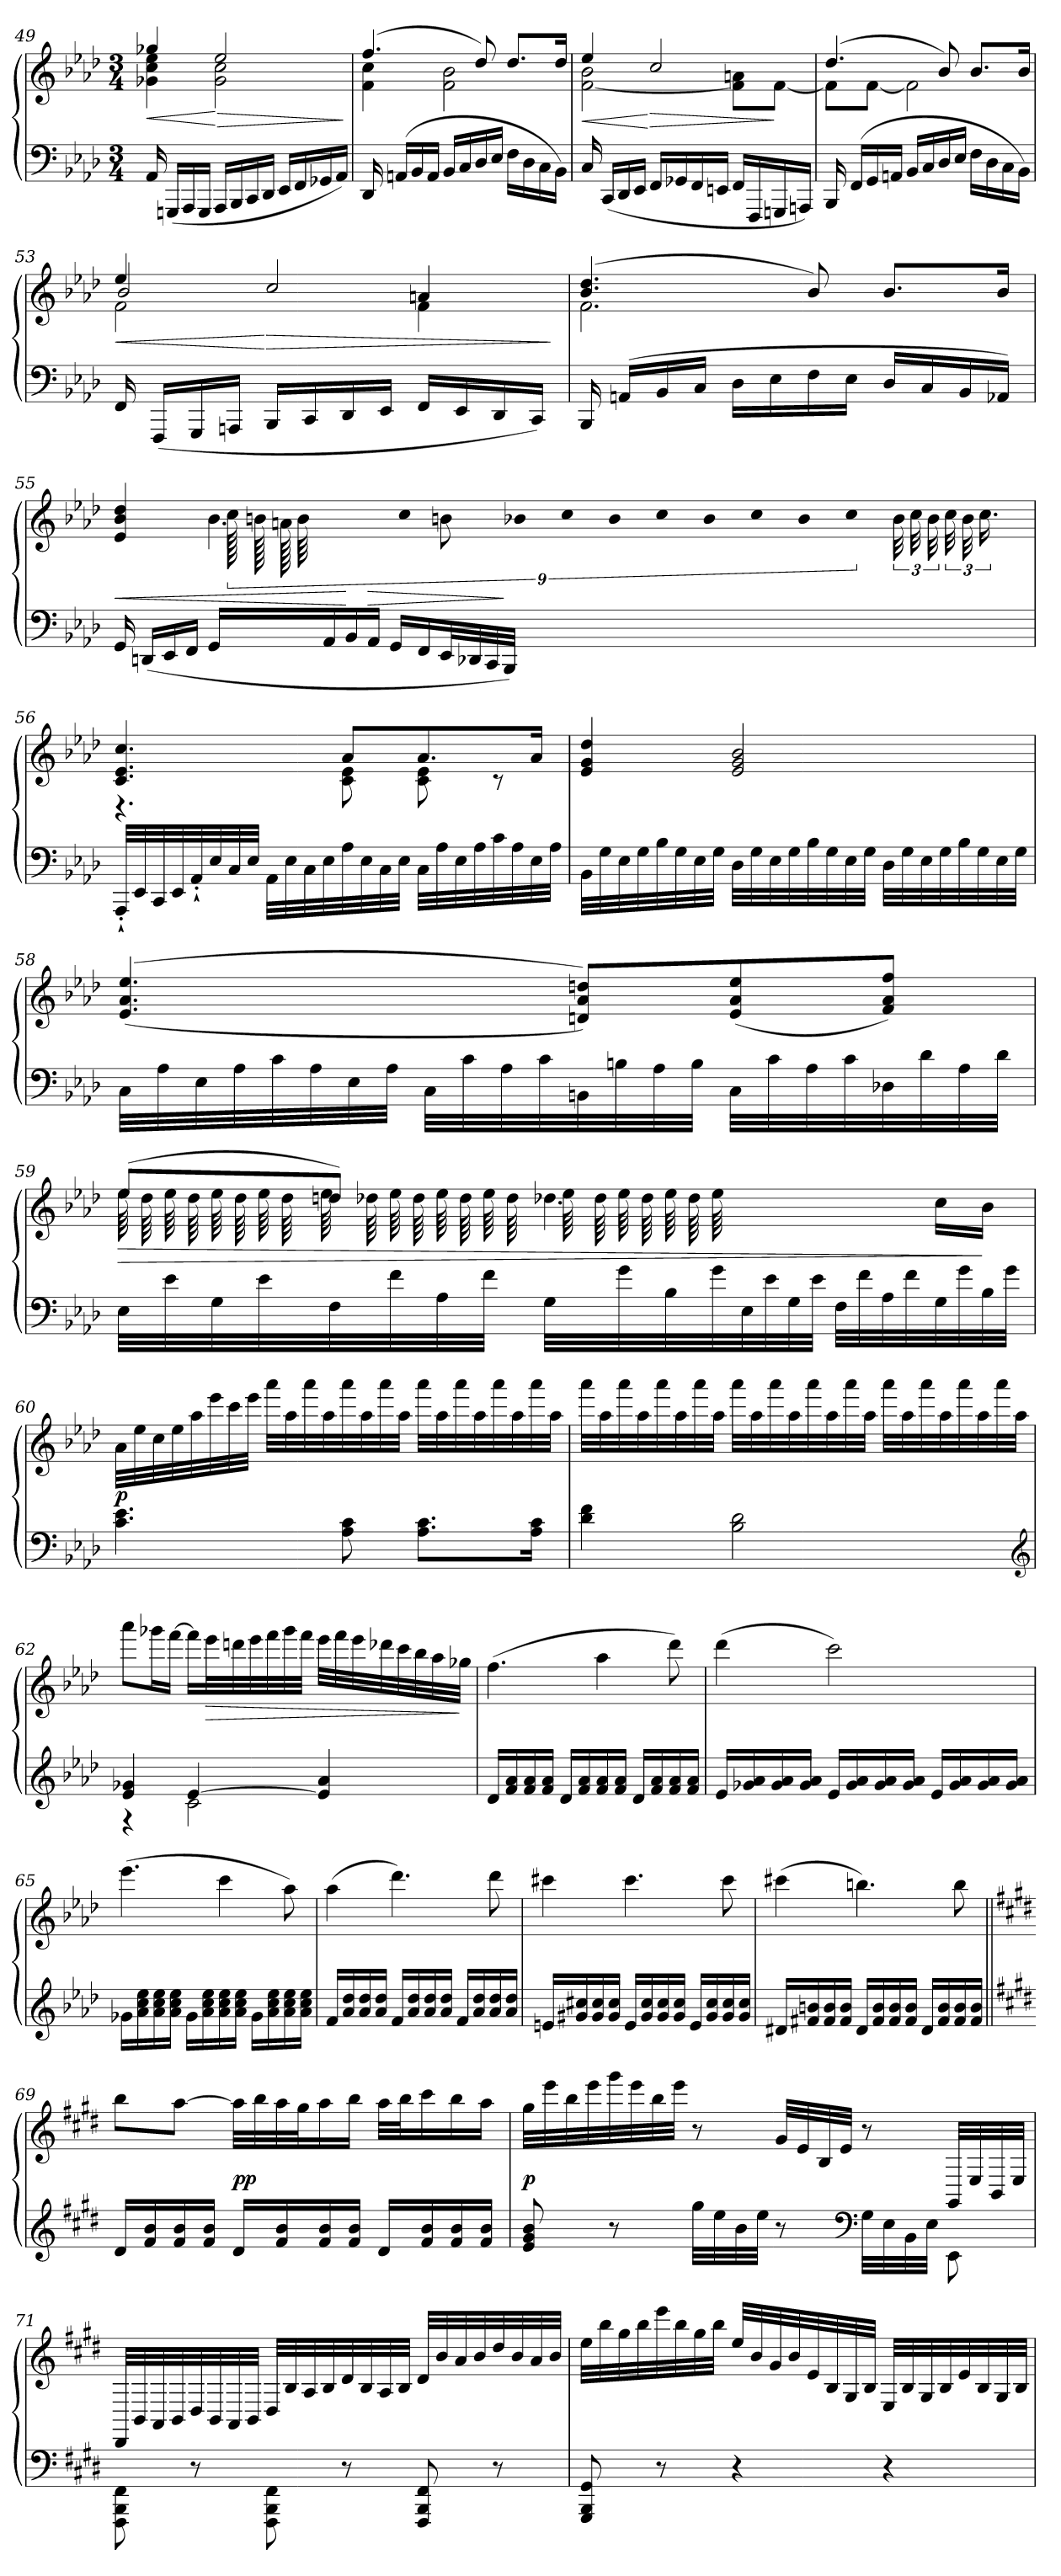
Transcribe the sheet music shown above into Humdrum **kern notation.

**kern	**kern	**dynam
*part1	*part1	*part1
*staff2	*staff1	*staff1/2
*clefF4	*clefG2	*
*k[b-e-a-d-]	*k[b-e-a-d-]	*
*M3/4	*M3/4	*
=49	=49	=49
!	!	!LO:HP:b
*	*^	*
16AA-/	4gg-X/	4g-X\ 4cc\ 4ee-\	<
(16GGGnLL	.	.	.
16AAA-	.	.	.
16GGGJJ	.	.	.
!	!	!	!LO:HP:b
16AAA-LL	2ee-/	2g-\ 2cc\	> [
16BBB-	.	.	.
16CC	.	.	.
16DD-JJ	.	.	.
16EE-LL	.	.	.
16FF	.	.	.
16GG-X	.	.	.
16AA-JJ)	.	.	.
*	*v	*v	*
.	.	]
!!LO:LB:g=z
=50	=50	=50
*	*^	*
16DD-/	(4.ff/	4f\ 4cc\	.
(16AAnLL	.	.	.
16BB-	.	.	.
16AAJJ	.	.	.
16BB-LL	.	2f\ 2b-\	.
16C	.	.	.
16D-	8dd-/)	.	.
16E-JJ	.	.	.
16FLL	8.dd-L	.	.
16D-	.	.	.
16C	.	.	.
16BB-JJ)	16dd-Jk	.	.
=51	=51	=51	=51
!	!	!	!LO:HP:b
16C/	4ee-/	[2f\ 2b-\	<
(16CCLL	.	.	.
16DD-	.	.	.
16EE-JJ	.	.	.
!	!	!	!LO:HP:n=1:b
16FFLL	2cc/	.	[ >
16GG-X	.	.	.
16FF	.	.	.
16EEnJJ	.	.	.
16FFLL	.	8f] 8anL	.
16FFF	.	.	.
16GGGn	.	[8fJ	]
16AAAnJJ)	.	.	.
=52	=52	=52	=52
16BBB-/	(4.dd-/	8fL]	.
(16FFLL	.	.	.
16GG	.	[8fJ	.
16AAnJJ	.	.	.
16BB-LL	.	2f\]	.
16C	.	.	.
16D-	8b-/)	.	.
16E-JJ	.	.	.
16FLL	8.b-L	.	.
16D-	.	.	.
16C	.	.	.
16BB-JJ)	16b-Jk	.	.
*	*v	*v	*
!!LO:LB:g=z
=53	=53	=53
!	!	!LO:HP:b
*	*^	*
*	*	*^	*
16FF/	4ee-/	2f\	2b-/	<
(16FFFLL	.	.	.	.
16GGG	.	.	.	.
16AAAnJJ	.	.	.	.
!	!	!	!	!LO:HP:n=1:b
16BBB-LL	2cc/	.	.	[ >
16CC	.	.	.	.
16DD-	.	.	.	.
16EE-JJ	.	.	.	.
16FFLL	.	4f\	4an/	.
16EE-	.	.	.	.
16DD-	.	.	.	.
16CCJJ)	.	.	.	.
*	*v	*v	*v	*
.	.	]
=54	=54	=54
*	*^	*
16BBB-/	(4.b-/ 4.dd-/	2.f\	.
(16AAnLL	.	.	.
16BB-	.	.	.
16CJJ	.	.	.
16D-LL	.	.	.
16E-	.	.	.
16F	8b-/)	.	.
16E-JJ	.	.	.
16D-LL	8.b-L	.	.
16C	.	.	.
16BB-	.	.	.
16AA-XJJ)	16b-Jk	.	.
=55	=55	=55	=55
!	!	!	!LO:HP:a=2
16GG/	4e-/ 4b-/ 4dd-/	6.ryy	<
(16DDnLL	.	.	.
16EE-	.	.	.
16FFJJ	.	.	.
16GGLL	4.b-\	144cc	.
.	.	144bn	.
.	.	144an	.
.	.	72b	.
.	.	144ryy	.
.	.	48ryy	.
16AA-	.	48cc	.
.	.	48b-X	.
.	.	48cc	.
16BB-	.	48b-	[
.	.	48cc	.
.	.	48b-	.
!	!	!	!LO:HP:a=2
16AA-JJ	.	48cc	>
.	.	48b-	.
.	.	48cc	.
16GGLL	.	48b-	.
.	.	48cc	.
.	.	48b-	.
16FF	.	48cc	.
.	.	48b-	.
.	.	24.cc	.
32EE-L	8bn\	.	.
32DD-X	.	.	.
.	.	48ryy	.
32CC	.	16ryy	.
32BBB-JJJ)	.	.	]
!!LO:PB:g=z	!!
=56	=56	=56	=56
32AAA-'`LLL	4.c/ 4.e-/ 4.cc/	4.r	.
32EE-	.	.	.
32CC	.	.	.
32EE-	.	.	.
32AA-'`	.	.	.
32E-	.	.	.
32C	.	.	.
32E-JJJ	.	.	.
32AA-LLL	.	.	.
32E-	.	.	.
32C	.	.	.
32E-	.	.	.
32A-	8a-L	8c\ 8e-\	.
32E-	.	.	.
32C	.	.	.
32E-JJJ	.	.	.
32CLLL	8.a-	8c\ 8e-\	.
32A-	.	.	.
32E-	.	.	.
32A-	.	.	.
32c	.	8r	.
32A-	.	.	.
32E-	16a-Jk	.	.
32A-JJJ	.	.	.
*	*v	*v	*
!!LO:LB:g=z
=57	=57	=57
32BB-LLL	4e-/ 4g/ 4dd-/	.
32G	.	.
32E-	.	.
32G	.	.
32B-	.	.
32G	.	.
32E-	.	.
32GJJJ	.	.
32D-LLL	2e-/ 2g/ 2b-/	.
32G	.	.
32E-	.	.
32G	.	.
32B-	.	.
32G	.	.
32E-	.	.
32GJJJ	.	.
32D-LLL	.	.
32G	.	.
32E-	.	.
32G	.	.
32B-	.	.
32G	.	.
32E-	.	.
32GJJJ	.	.
!!LO:LB:g=z
=58	=58	=58
32CLLL	(>(4.e-/ 4.a-/ 4.ee-/	cresc.
32A-	.	.
32E-	.	.
32A-	.	.
32c	.	.
32A-	.	.
32E-	.	.
32A-JJJ	.	.
32CLLL	.	.
32c	.	.
32A-	.	.
32c	.	.
32BBn	8dn 8a- 8ddnL))	.
32Bn	.	.
32A-	.	.
32BJJJ	.	.
32CLLL	(8e- 8a- 8ee-	.
32c	.	.
32A-	.	.
32c	.	.
32D-X	8f 8a- 8ffJ)	.
32d-	.	.
32A-	.	.
32d-JJJ	.	.
!!LO:LB:g=z
=59	=59	=59
!	!	!LO:HP:b
*	*^	*
32E-LLL	(>8ee-L	64ee-	>
.	.	64dd-	.
32e-	.	64ee-	.
.	.	64dd-	.
32G	.	64ee-	.
.	.	64dd-	.
32e-	.	64ee-	.
.	.	64dd-	.
32F	8ddnJ)	64ee-	.
.	.	64dd-	.
32f	.	64ee-	.
.	.	64dd-	.
32A-	.	64ee-	.
.	.	64dd-	.
32fJJJ	.	64ee-	.
.	.	64dd-	.
32GLLL	4.dd-X\	64ee-	.
.	.	64dd-	.
32g	.	64ee-	.
.	.	64dd-	.
32B-	.	64ee-	.
.	.	64dd-	.
32g	.	64ee-	.
.	.	4ryy	.
32E-	.	.	.
32e-	.	.	.
32G	.	.	.
32e-JJJ	.	.	.
32FLLL	.	.	.
32f	.	.	.
32A-	.	.	.
32f	.	.	.
.	.	8ryy	.
32G	16ccLL	.	.
32g	.	.	.
32B-	16b-JJ	.	]
32gJJJ	.	.	.
.	.	64ryy	.
*	*v	*v	*
!!LO:LB:g=z
=60	=60	=60
4.c\ 4.e-\	32a-LLL	p
.	32ee-	.
.	32cc	.
.	32ee-	.
.	32aa-	cresc.
.	32eee-	.
.	32ccc	.
.	32eee-JJJ	.
.	32aaa-LLL	.
.	32aa-	.
.	32aaa-	.
.	32aa-	.
8A-\ 8c\	32aaa-	.
.	32aa-	.
.	32aaa-	.
.	32aa-JJJ	.
8.A- 8.cL	32aaa-LLL	.
.	32aa-	.
.	32aaa-	.
.	32aa-	.
.	32aaa-	.
.	32aa-	.
16A- 16cJk	32aaa-	.
.	32aa-JJJ	.
!!LO:LB:g=z
=61	=61	=61
4d-\ 4f\	32aaa-LLL	.
.	32aa-	.
.	32aaa-	.
.	32aa-	.
.	32aaa-	.
.	32aa-	.
.	32aaa-	.
.	32aa-JJJ	.
2B-\ 2d-\	32aaa-LLL	.
.	32aa-	.
.	32aaa-	.
.	32aa-	.
.	32aaa-	.
.	32aa-	.
.	32aaa-	.
.	32aa-JJJ	.
.	32aaa-LLL	.
.	32aa-	.
.	32aaa-	.
.	32aa-	.
.	32aaa-	.
.	32aa-	.
.	32aaa-	.
.	32aa-JJJ	.
*clefG2	*	*
!!LO:PB:g=z
=62	=62	=62
*^	*	*
4e-/ 4g-X/	4r	8aaa-L	.
.	.	16ggg-XL	.
.	.	[16fffJJ	.
[4e-/	2c\	16fffLL]	.
!	!	!	!LO:HP:b
.	.	32eee-L	>
.	.	32dddn	.
.	.	32eee-	.
.	.	32fff	.
.	.	32ggg-	.
.	.	32fffJJJ	.
4e-]/ 4a-/	.	32eee-LLL	.
.	.	32fff	.
.	.	32eee-	.
.	.	32ddd-X	.
.	.	32ccc	.
.	.	32bb-	.
.	.	32aa-	.
.	.	32gg-XJJJ	]
*v	*v	*	*
=63	=63	=63
16d-LL	(4.ff\	dolce
16f 16a-	.	.
16f 16a-	.	.
16f 16a-JJ	.	.
16d-LL	.	.
16f 16a-	.	.
16f 16a-	4aa-\	.
16f 16a-JJ	.	.
16d-LL	.	.
16f 16a-	.	.
16f 16a-	8ddd-\)	.
16f 16a-JJ	.	.
!!LO:LB:g=z
=64	=64	=64
16e-LL	(4ddd-\	.
16g-X 16a-	.	.
16g- 16a-	.	.
16g- 16a-JJ	.	.
16e-LL	2ccc\)	.
16g- 16a-	.	.
16g- 16a-	.	.
16g- 16a-JJ	.	.
16e-LL	.	.
16g- 16a-	.	.
16g- 16a-	.	.
16g- 16a-JJ	.	.
=65	=65	=65
16g-XLL	(4.eee-\	.
16a- 16cc 16ee-	.	.
16a- 16cc 16ee-	.	.
16a- 16cc 16ee-JJ	.	.
16g-LL	.	.
16a- 16cc 16ee-	.	.
16a- 16cc 16ee-	4ccc\	.
16a- 16cc 16ee-JJ	.	.
16g-LL	.	.
16a- 16cc 16ee-	.	.
16a- 16cc 16ee-	8aa-\)	cresc.
16a- 16cc 16ee-JJ	.	.
=66	=66	=66
16fLL	(4aa-\	.
16a- 16dd-	.	.
16a- 16dd-	.	.
16a- 16dd-JJ	.	.
16fLL	4.ddd-\)	.
16a- 16dd-	.	.
16a- 16dd-	.	.
16a- 16dd-JJ	.	.
16fLL	.	.
16a- 16dd-	.	.
16a- 16dd-	8ddd-\	.
16a- 16dd-JJ	.	.
!!LO:LB:g=z
=67	=67	=67
16enLL	4ccc#X\	dim.
16g#X 16cc#X	.	.
16g# 16cc#	.	.
16g# 16cc#JJ	.	.
16eLL	4.ccc#\	.
16g# 16cc#	.	.
16g# 16cc#	.	.
16g# 16cc#JJ	.	.
16eLL	.	.
16g# 16cc#	.	.
16g# 16cc#	8ccc#\	.
16g# 16cc#JJ	.	.
=68	=68	=68
16d#XLL	(4ccc#X\	.
16f#X 16bn	.	.
16f# 16b	.	.
16f# 16bJJ	.	.
16d#LL	4.bbn\)	.
16f# 16b	.	.
16f# 16b	.	.
16f# 16bJJ	.	.
16d#LL	.	.
16f# 16b	.	.
16f# 16b	8bb\	.
16f# 16bJJ	.	.
!!LO:LB:g=z
=69||	=69||	=69||
*k[f#c#g#d#]	*k[f#c#g#d#]	*
16d#LL	8bbL	.
16f# 16b	.	.
16f# 16b	[8aaJ	.
16f# 16bJJ	.	.
16d#LL	32aaLLL]	pp
.	32bb	.
16f# 16b	32aa	.
.	32gg#J	.
16f# 16b	16aa	.
16f# 16bJJ	16bbJJ	.
16d#LL	32aaLLL	.
.	32bbJ	.
16f# 16b	16ccc#	.
16f# 16b	16bb	.
16f# 16bJJ	16aaJJ	.
=70	=70	=70
8e/ 8g#/ 8b/	32gg#LLL	p
.	32eee	.
.	32bb	.
.	32eee	.
8r	32ggg#	.
.	32eee	.
.	32bb	.
.	32eeeJJJ	.
32gg#LLL	8r	.
32ee	.	.
32b	.	.
32eeJJJ	.	.
8r	32g#LLL	.
.	32e	.
.	32B	.
.	32eJJJ	.
*clefF4	*	*
32G#LLL	8r	.
32E	.	.
32BB	.	.
32EJJJ	.	.
8EE\	32GG#LLL	.
.	32E	.
.	32BB	.
.	32EJJJ	.
!!LO:LB:g=z
=71	=71	=71
8FFF#\ 8BBB\ 8FF#\	32DD#LLL	.
.	32BB	.
.	32AA	.
.	32BB	.
8r	32D#	.
.	32BB	.
.	32AA	.
.	32BBJJJ	.
8FFF#\ 8BBB\ 8FF#\	32D#LLL	.
.	32B	.
.	32A	.
.	32B	.
8r	32d#	.
.	32B	.
.	32A	.
.	32BJJJ	.
8FFF#/ 8BBB/ 8FF#/	32d#LLL	.
.	32b	.
.	32a	.
.	32b	.
8r	32dd#	.
.	32b	.
.	32a	.
.	32bJJJ	.
!!LO:LB:g=z
=72	=72	=72
8GGG#/ 8BBB/ 8GG#/	32eeLLL	.
.	32bb	.
.	32gg#	.
.	32bb	.
8r	32eee	.
.	32bb	.
.	32gg#	.
.	32bbJJJ	.
4r	32eeLLL	.
.	32b	.
.	32g#	.
.	32b	.
.	32e	.
.	32B	.
.	32G#	.
.	32BJJJ	.
4r	32ELLL	.
.	32B	.
.	32G#	.
.	32B	.
.	32e	.
.	32B	.
.	32G#	.
.	32BJJJ	.
=	=	=
*-	*-	*-
